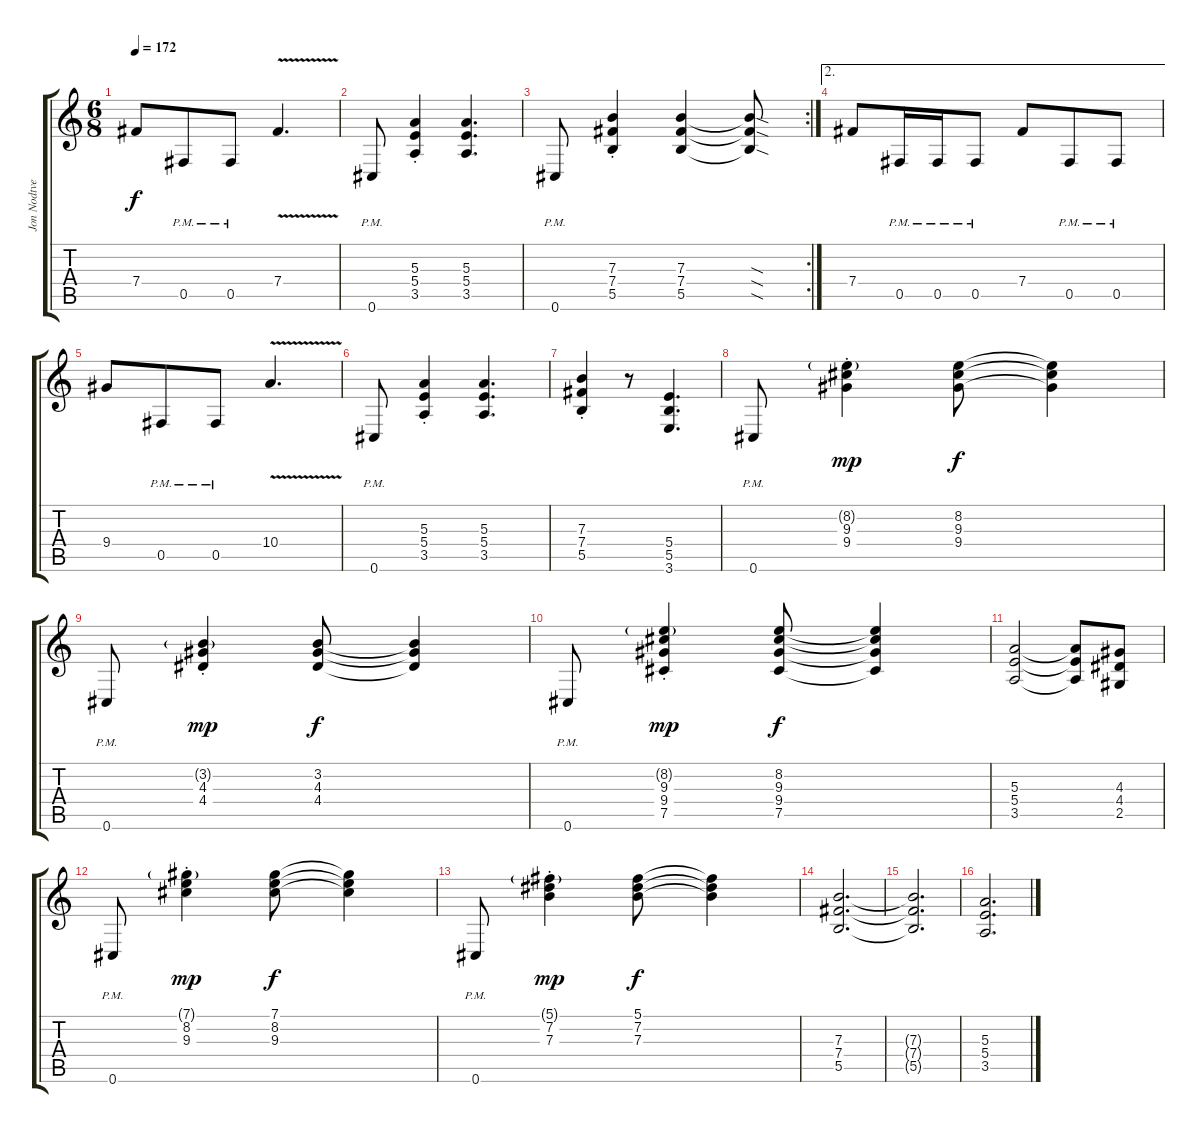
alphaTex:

\track ("Jon Nodtveidt" "Jon Nodtve") {instrument distortionguitar}
\staff {score tabs}
\tuning (Db4 Ab3 E3 B2 Gb2 Db2) {hide}
\ts (6 8)
\tempo 172
\clef g2
\ks c
7.4.8{dy f} 0.5{pm}.8 0.5{pm}.8 7.4{v}.4{d} |
0.6{pm}.8 (5.3{st} 5.4{st} 3.5{st}).4 (5.3 5.4 3.5).4{d} |
\rc 2
0.6{pm}.8 (7.3{st} 7.4{st} 5.5{st}).4 (7.3 7.4 5.5).4 (7.3{sod t} 7.4{sod t} 5.5{sod t}).8 |
\ae 2
7.4.8 0.5{pm}.16 0.5{pm}.16 0.5{pm}.8 7.4.8 0.5{pm}.8 0.5{pm}.8 |
9.4.8 0.5{pm}.8 0.5{pm}.8 10.4{v}.4{d} |
0.6{pm}.8 (5.3{st} 5.4{st} 3.5{st}).4 (5.3 5.4 3.5).4{d} |
(7.3{st} 7.4{st} 5.5{st}).4 r.8 (5.4 5.5 3.6).4{d} |
0.6{pm}.8 (8.2{g st} 9.3{st} 9.4{st}).4{dy mp} (8.2 9.3 9.4).8{dy f} (8.2{t} 9.3{t} 9.4{t}).4 |
0.6{pm}.8 (3.2{g st} 4.3{st} 4.4{st}).4{dy mp} (3.2 4.3 4.4).8{dy f} (3.2{t} 4.3{t} 4.4{t}).4 |
0.6{pm}.8 (8.2{g st} 9.3{st} 9.4{st} 7.5{st}).4{dy mp} (8.2 9.3 9.4 7.5).8{dy f} (8.2{t} 9.3{t} 9.4{t} 7.5{t}).4 |
(5.3 5.4 3.5).2 (5.3{t} 5.4{t} 3.5{t}).8 (4.3 4.4 2.5).8 |
0.6{pm}.8 (7.1{g st} 8.2{st} 9.3{st}).4{dy mp} (7.1 8.2 9.3).8{dy f} (7.1{t} 8.2{t} 9.3{t}).4 |
0.6{pm}.8 (5.1{g st} 7.2{st} 7.3{st}).4{dy mp} (5.1 7.2 7.3).8{dy f} (5.1{t} 7.2{t} 7.3{t}).4 |
(7.3 7.4 5.5).2{d} |
(7.3{t} 7.4{t} 5.5{t}).2{d} |
(5.3 5.4 3.5).2{d}
